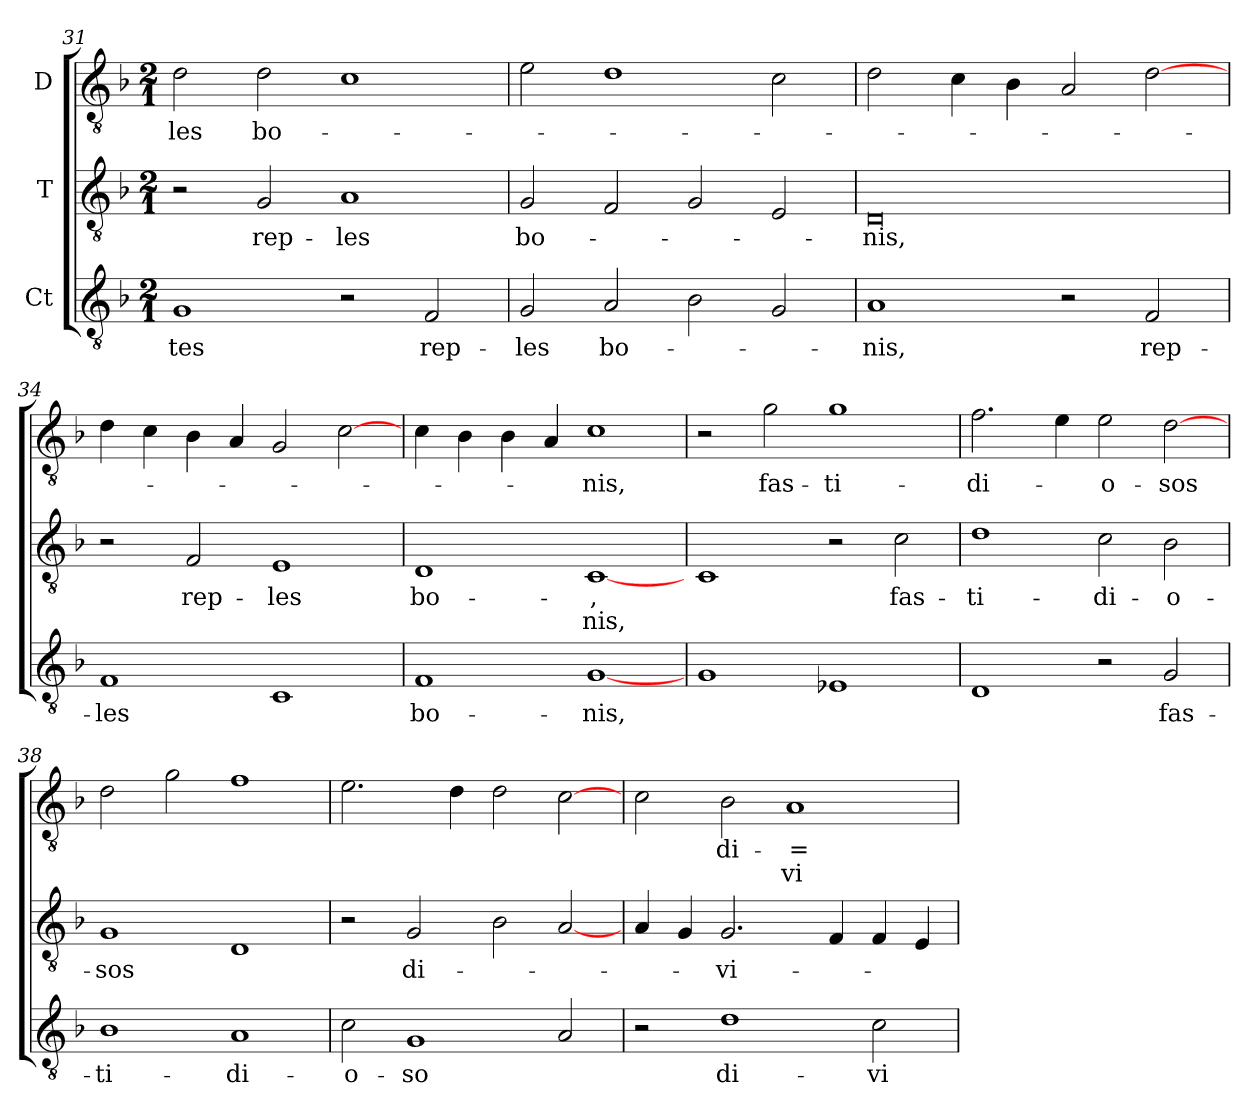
**kern	**text	**kern	**text	**text	**kern	**text	**text
*part3	*part3	*part2	*part2	*part2	*part1	*part1	*part1
*staff3	*staff3	*staff2	*staff2	*staff2	*staff1	*staff1	*staff1
*I"Ct	*	*I"T	*	*	*I"D	*	*
*clefGv2	*	*clefGv2	*	*	*clefGv2	*	*
*ITrd7c12	*	*ITrd7c12	*	*	*ITrd7c12	*	*
*k[b-]	*	*k[b-]	*	*	*k[b-]	*	*
*F:	*	*F:	*	*	*F:	*	*
*M2/1	*	*M2/1	*	*	*M2/1	*	*
=31	=31	=31	=31	=31	=31	=31	=31
!	!LO:LY:b:color=#000000	!	!	!	!	!	!
!	!	!	!	!	!	!LO:LY:b:color=#000000	!
1GGi/	-tes	2r	.	.	2Di\	-les	.
!	!	!	!LO:LY:b:color=#000000	!	!	!	!
!	!	!	!	!	!	!LO:LY:b:color=#000000	!
.	.	2GGi/	rep-	.	2Di\	bo-	.
!	!	!	!LO:LY:b:color=#000000	!	!	!	!
2r	.	1AAi/	-les	.	1Ci\	.	.
!	!LO:LY:b:color=#000000	!	!	!	!	!	!
2FFi/	rep-	.	.	.	.	.	.
=32	=32	=32	=32	=32	=32	=32	=32
!	!LO:LY:b:color=#000000	!	!	!	!	!	!
!	!	!	!LO:LY:b:color=#000000	!	!	!	!
2GGi/	-les	2GGi/	bo-	.	2Ei\	.	.
!	!LO:LY:b:color=#000000	!	!	!	!	!	!
2AAi/	bo-	2FFi/	.	.	1Di\	.	.
2BB-i\	.	2GGi/	.	.	.	.	.
2GGi/	.	2EEi/	.	.	2Ci\	.	.
!!LO:LB:g=z
=33	=33	=33	=33	=33	=33	=33	=33
!	!LO:LY:b:color=#000000	!	!	!	!	!	!
!	!	!	!LO:LY:b:color=#000000	!	!	!	!
1AAi/	-nis,	0DDi/	-nis,	.	2Di\	.	.
.	.	.	.	.	4Ci\	.	.
.	.	.	.	.	4BB-i\	.	.
2r	.	.	.	.	2AAi/	.	.
!	!LO:LY:b:color=#000000	!	!	!	!	!	!
2FFi/	rep-	.	.	.	[2Di\	.	.
=34	=34	=34	=34	=34	=34	=34	=34
!	!LO:LY:b:color=#000000	!	!	!	!	!	!
1FFi/	-les	2r	.	.	4Di\	.	.
.	.	.	.	.	4Ci\	.	.
!	!	!	!LO:LY:b:color=#000000	!	!	!	!
.	.	2FFi/	rep-	.	4BB-i\	.	.
.	.	.	.	.	4AAi/	.	.
!	!	!	!LO:LY:b:color=#000000	!	!	!	!
1CCi/	.	1EEi/	-les	.	2GGi/	.	.
.	.	.	.	.	[2Ci\	.	.
=35	=35	=35	=35	=35	=35	=35	=35
!	!LO:LY:b:color=#000000	!	!	!	!	!	!
!	!	!	!LO:LY:b:color=#000000	!	!	!	!
1FFi/	bo-	1DDi/	bo-	.	4Ci\	.	.
.	.	.	.	.	4BB-i\	.	.
.	.	.	.	.	4BB-i\	.	.
.	.	.	.	.	4AAi/	.	.
!	!LO:LY:b:color=#000000	!	!	!	!	!	!
!	!	!	!LO:LY:b:color=#000000	!LO:LY:b:color=#000000	!	!	!
!	!	!	!	!	!	!LO:LY:b:color=#000000	!
[1GGi/	-nis,	[1CCi/	-,	nis,	1Ci\	-nis,	.
=36	=36	=36	=36	=36	=36	=36	=36
1GGi/	.	1CCi/	.	.	2r	.	.
!	!	!	!	!	!	!LO:LY:b:color=#000000	!
.	.	.	.	.	2Gi\	fas-	.
!	!	!	!	!	!	!LO:LY:b:color=#000000	!
1EE-Xi/	.	2r	.	.	1Gi\	-ti-	.
!	!	!	!LO:LY:b:color=#000000	!	!	!	!
.	.	2Ci\	fas-	.	.	.	.
=37	=37	=37	=37	=37	=37	=37	=37
!	!	!	!LO:LY:b:color=#000000	!	!	!	!
!	!	!	!	!	!	!LO:LY:b:color=#000000	!
1DDi/	.	1Di\	-ti-	.	2.Fi\	-di-	.
.	.	.	.	.	4Ei\	.	.
!	!	!	!LO:LY:b:color=#000000	!	!	!	!
!	!	!	!	!	!	!LO:LY:b:color=#000000	!
2r	.	2Ci\	-di-	.	2Ei\	-o-	.
!	!LO:LY:b:color=#000000	!	!	!	!	!	!
!	!	!	!LO:LY:b:color=#000000	!	!	!	!
!	!	!	!	!	!	!LO:LY:b:color=#000000	!
2GGi/	fas-	2BB-i\	-o-	.	[2Di\	-sos	.
=38	=38	=38	=38	=38	=38	=38	=38
!	!LO:LY:b:color=#000000	!	!	!	!	!	!
!	!	!	!LO:LY:b:color=#000000	!	!	!	!
1BB-i/	-ti-	1GGi/	-sos	.	2Di\	.	.
.	.	.	.	.	2Gi\	.	.
!	!LO:LY:b:color=#000000	!	!	!	!	!	!
1AAi/	-di-	1DDi/	.	.	1Fi\	.	.
!!LO:LB:g=z
=39	=39	=39	=39	=39	=39	=39	=39
!	!LO:LY:b:color=#000000	!	!	!	!	!	!
2Ci\	-o-	2r	.	.	2.Ei\	.	.
!	!LO:LY:b:color=#000000	!	!	!	!	!	!
!	!	!	!LO:LY:b:color=#000000	!	!	!	!
1GGi/	-so	2GGi/	di-	.	.	.	.
.	.	.	.	.	4Di\	.	.
.	.	2BB-i\	.	.	2Di\	.	.
2AAi/	.	[2AAi/	.	.	[2Ci\	.	.
=40	=40	=40	=40	=40	=40	=40	=40
2r	.	4AAi/	.	.	2Ci\	.	.
.	.	4GGi/	.	.	.	.	.
!	!LO:LY:b:color=#000000	!	!	!	!	!	!
!	!	!	!LO:LY:b:color=#000000	!	!	!	!
!	!	!	!	!	!	!LO:LY:b:color=#000000	!
1Di\	di-	2.GGi/	-vi-	.	2BB-i\	di-	.
!	!	!	!	!	!	!LO:LY:a:color=#000000	!LO:LY:b:color=#000000
.	.	.	.	.	1AAi/	=	-vi-
.	.	4FFi/	.	.	.	.	.
!	!LO:LY:b:color=#000000	!	!	!	!	!	!
2Ci\	-vi-	4FFi/	.	.	.	.	.
.	.	4EEi/	.	.	.	.	.
=	=	=	=	=	=	=	=
*-	*-	*-	*-	*-	*-	*-	*-
